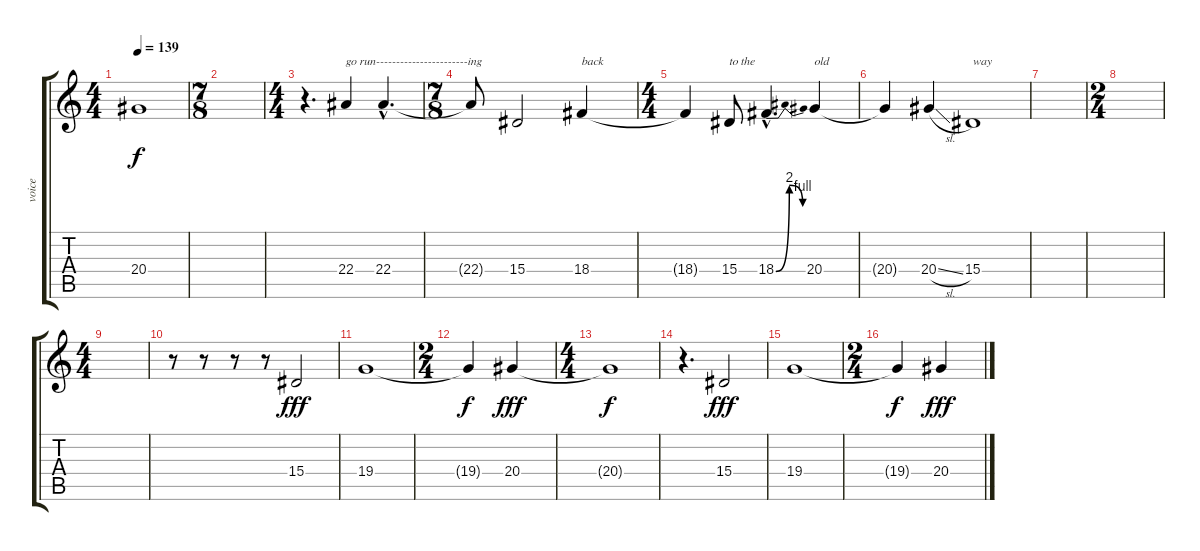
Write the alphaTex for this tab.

\track ("voice" "voice") {instrument accordion}
\staff {score tabs}
\tuning (D4 A3 F3 C3 G2 D2) {hide}
\ts (4 4)
\tempo 139
\clef g2
\ks c
20.4{t}.1{dy f} |
\ts (7 8)
|
\ts (4 4)
r.4{d} 22.4.4{txt "go run-----------------------ing"} 22.4{hac}.4{d} |
\ts (7 8)
22.4{t}.8 15.4.2 18.4.4{txt "back"} |
\ts (4 4)
18.4{t}.4 15.4.8{txt "to the"} 18.4{be (bendrelease 0 0 10 8 30 8 60 4) hac}.4{d} 20.4.4{txt "old"} |
20.4{t}.4 20.4{sl}.4 15.4.1{txt "way"} |
|
\ts (2 4)
|
\ts (4 4)
|
r.8 r.8 r.8 r.8 15.4.2{dy fff instrument fx6goblins} |
19.4.1 |
\ts (2 4)
19.4{t}.4{dy f} 20.4.4{dy fff} |
\ts (4 4)
20.4{t}.1{dy f} |
r.4{d} 15.4.2{dy fff instrument fx6goblins} |
19.4.1 |
\ts (2 4)
19.4{t}.4{dy f} 20.4.4{dy fff}
